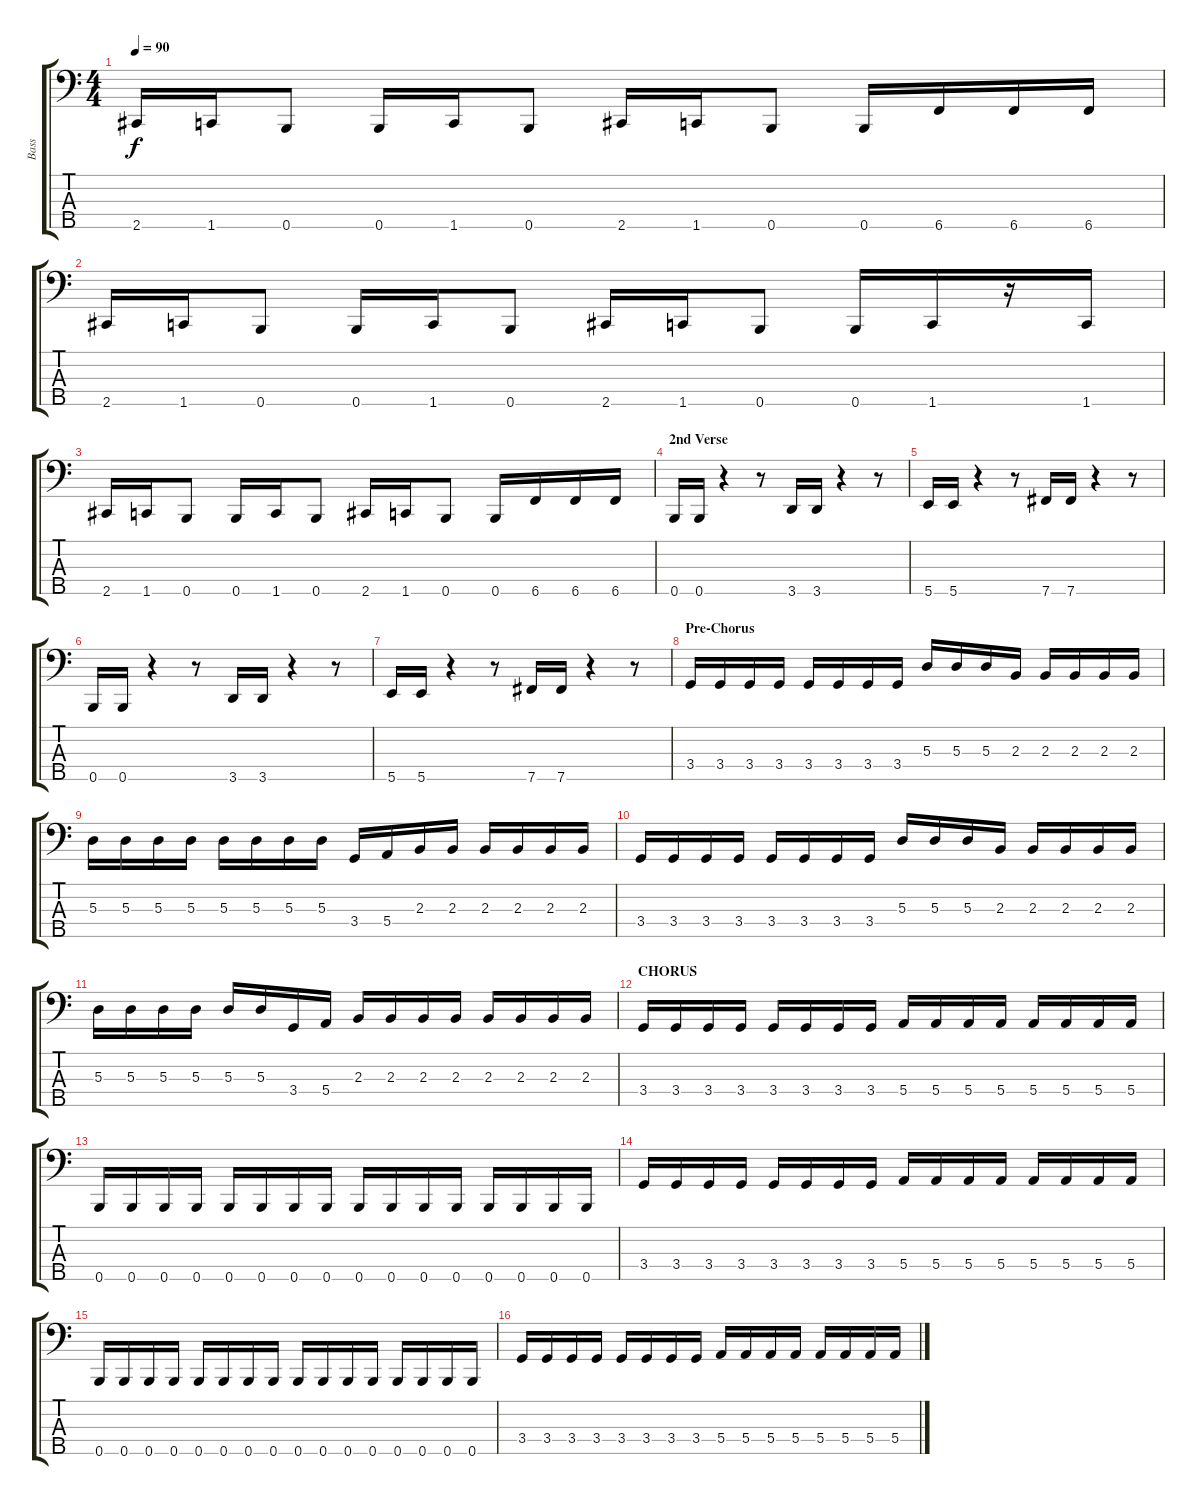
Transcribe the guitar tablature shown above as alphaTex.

\track ("Bass" "Bass") {instrument electricbasspick}
\staff {score tabs}
\tuning (G2 D2 A1 E1 B0) {hide}
\ts (4 4)
\tempo 90
\clef f4
\ks c
2.5.16{dy f} 1.5.16 0.5.8 0.5.16 1.5.16 0.5.8 2.5.16 1.5.16 0.5.8 0.5.16 6.5.16 6.5.16 6.5.16 |
2.5.16 1.5.16 0.5.8 0.5.16 1.5.16 0.5.8 2.5.16 1.5.16 0.5.8 0.5.16 1.5.16 r.16 1.5.16 |
2.5.16 1.5.16 0.5.8 0.5.16 1.5.16 0.5.8 2.5.16 1.5.16 0.5.8 0.5.16 6.5.16 6.5.16 6.5.16 |
\section ("" "2nd Verse")
0.5.16 0.5.16 r.4 r.8 3.5.16 3.5.16 r.4 r.8 |
5.5.16 5.5.16 r.4 r.8 7.5.16 7.5.16 r.4 r.8 |
0.5.16 0.5.16 r.4 r.8 3.5.16 3.5.16 r.4 r.8 |
5.5.16 5.5.16 r.4 r.8 7.5.16 7.5.16 r.4 r.8 |
\section ("" "Pre-Chorus")
3.4.16 3.4.16 3.4.16 3.4.16 3.4.16 3.4.16 3.4.16 3.4.16 5.3.16 5.3.16 5.3.16 2.3.16 2.3.16 2.3.16 2.3.16 2.3.16 |
5.3.16 5.3.16 5.3.16 5.3.16 5.3.16 5.3.16 5.3.16 5.3.16 3.4.16 5.4.16 2.3.16 2.3.16 2.3.16 2.3.16 2.3.16 2.3.16 |
3.4.16 3.4.16 3.4.16 3.4.16 3.4.16 3.4.16 3.4.16 3.4.16 5.3.16 5.3.16 5.3.16 2.3.16 2.3.16 2.3.16 2.3.16 2.3.16 |
5.3.16 5.3.16 5.3.16 5.3.16 5.3.16 5.3.16 3.4.16 5.4.16 2.3.16 2.3.16 2.3.16 2.3.16 2.3.16 2.3.16 2.3.16 2.3.16 |
\section ("" "CHORUS")
3.4.16 3.4.16 3.4.16 3.4.16 3.4.16 3.4.16 3.4.16 3.4.16 5.4.16 5.4.16 5.4.16 5.4.16 5.4.16 5.4.16 5.4.16 5.4.16 |
0.5.16 0.5.16 0.5.16 0.5.16 0.5.16 0.5.16 0.5.16 0.5.16 0.5.16 0.5.16 0.5.16 0.5.16 0.5.16 0.5.16 0.5.16 0.5.16 |
3.4.16 3.4.16 3.4.16 3.4.16 3.4.16 3.4.16 3.4.16 3.4.16 5.4.16 5.4.16 5.4.16 5.4.16 5.4.16 5.4.16 5.4.16 5.4.16 |
0.5.16 0.5.16 0.5.16 0.5.16 0.5.16 0.5.16 0.5.16 0.5.16 0.5.16 0.5.16 0.5.16 0.5.16 0.5.16 0.5.16 0.5.16 0.5.16 |
3.4.16 3.4.16 3.4.16 3.4.16 3.4.16 3.4.16 3.4.16 3.4.16 5.4.16 5.4.16 5.4.16 5.4.16 5.4.16 5.4.16 5.4.16 5.4.16
